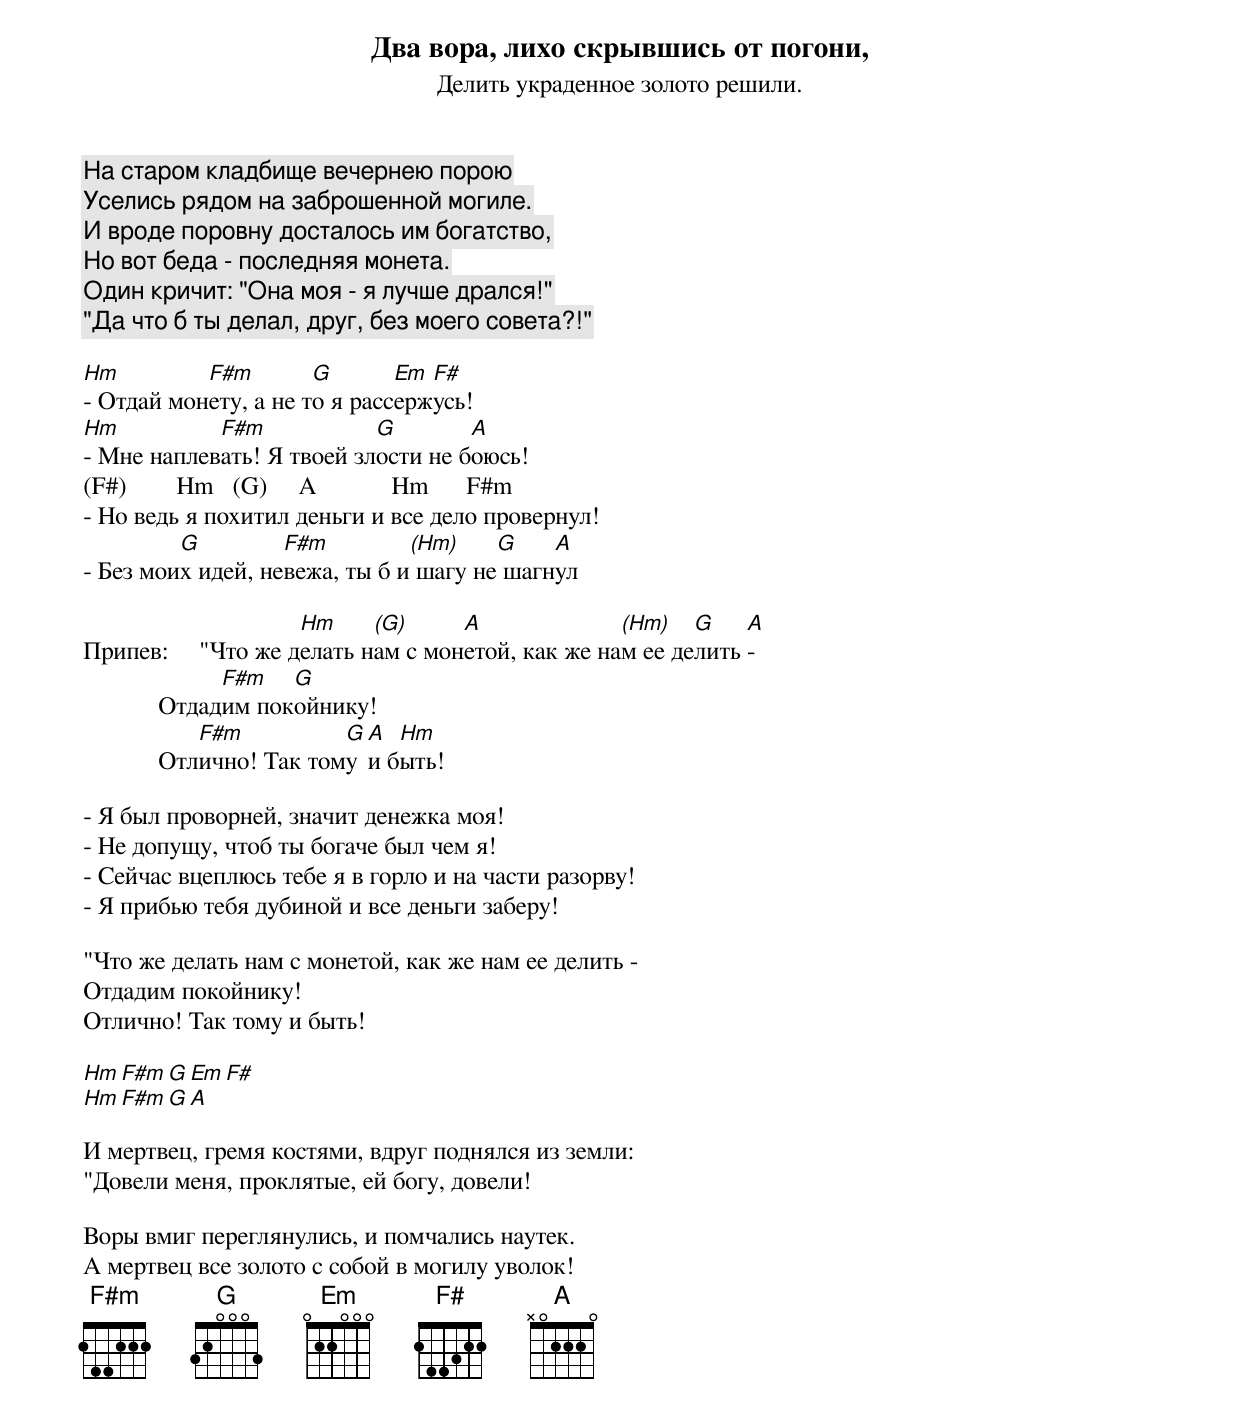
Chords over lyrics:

Два вора, лихо скрывшись от погони,
Делить украденное золото решили.
На старом кладбище вечернею порою
Уселись рядом на заброшенной могиле.
И вроде поровну досталось им богатство,
Но вот беда - последняя монета.
Один кричит: "Она моя - я лучше дрался!"
"Да что б ты делал, друг, без моего совета?!"

Hm         F#m        G       Em F#
- Отдай монету, а не то я рассержусь!
Hm          F#m            G        A
- Мне наплевать! Я твоей злости не боюсь!
(F#)        Hm   (G)     A            Hm      F#m
- Но ведь я похитил деньги и все дело провернул!
         G         F#m         (Hm)    G    A
- Без моих идей, невежа, ты б и шагу не шагнул

                     Hm     (G)     A              (Hm)   G    A
Припев:     "Что же делать нам с монетой, как же нам ее делить -
                 F#m   G
            Отдадим покойнику!
               F#m          G A  Hm
            Отлично! Так тому и быть!

- Я был проворней, значит денежка моя!
- Не допущу, чтоб ты богаче был чем я!
- Сейчас вцеплюсь тебе я в горло и на части разорву!
- Я прибью тебя дубиной и все деньги заберу!

"Что же делать нам с монетой, как же нам ее делить -
Отдадим покойнику!
Отлично! Так тому и быть!

Hm F#m G Em F#
Hm F#m G A

И мертвец, гремя костями, вдруг поднялся из земли:
"Довели меня, проклятые, ей богу, довели!

Воры вмиг переглянулись, и помчались наутек.
А мертвец все золото с собой в могилу уволок!
